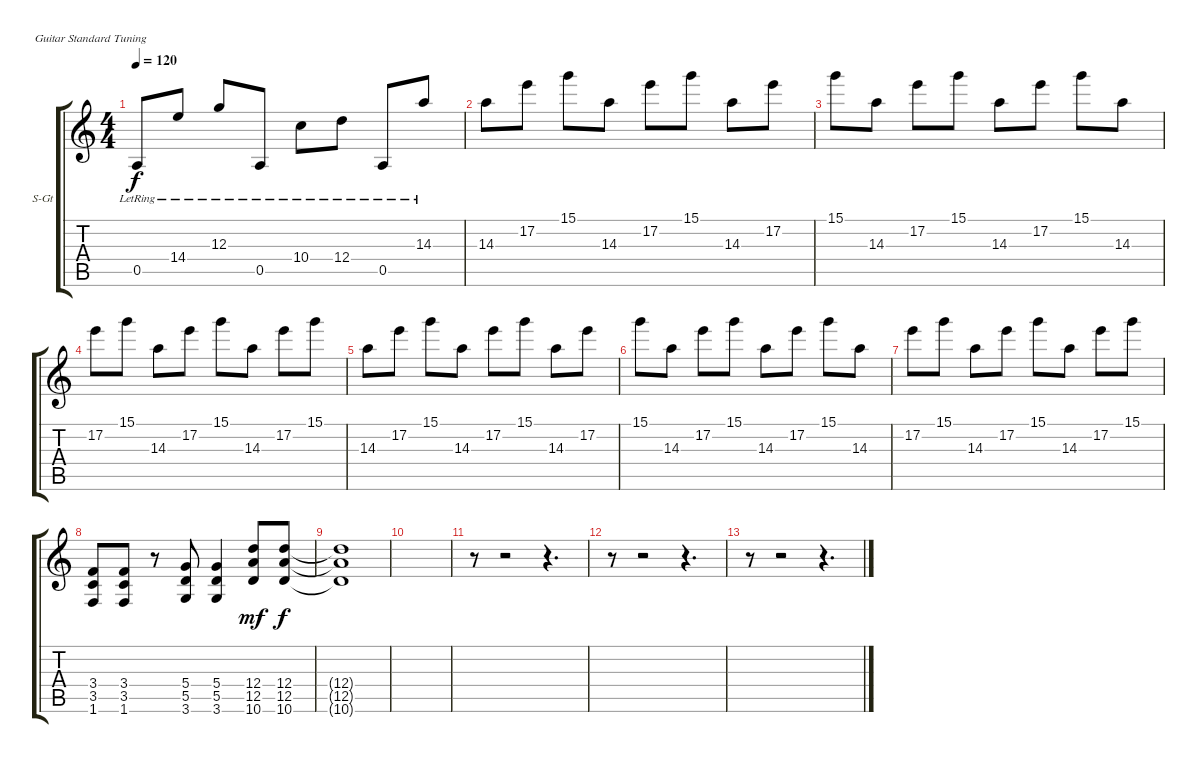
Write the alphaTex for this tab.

\bracketExtendMode groupsimilarinstruments
\firstSystemTrackNameOrientation horizontal
\otherSystemsTrackNameOrientation horizontal
\track ("Track 1" "S-Gt") {instrument acousticguitarsteel}
\staff {score tabs}
\tuning (E4 B3 G3 D3 A2 E2)
\ts (4 4)
\tempo 120
\clef g2
\ks c
0.5{lr}.8{dy f} 14.4{lr}.8 12.3{lr}.8 0.5{lr}.8 10.4{lr}.8 12.4{lr}.8 0.5{lr}.8 14.3{lr}.8 |
14.3.8 17.2.8 15.1.8 14.3.8 17.2.8 15.1.8 14.3.8 17.2.8 |
15.1.8 14.3.8 17.2.8 15.1.8 14.3.8 17.2.8 15.1.8 14.3.8 |
17.2.8 15.1.8 14.3.8 17.2.8 15.1.8 14.3.8 17.2.8 15.1.8 |
14.3.8 17.2.8 15.1.8 14.3.8 17.2.8 15.1.8 14.3.8 17.2.8 |
15.1.8 14.3.8 17.2.8 15.1.8 14.3.8 17.2.8 15.1.8 14.3.8 |
17.2.8 15.1.8 14.3.8 17.2.8 15.1.8 14.3.8 17.2.8 15.1.8 |
(3.4 3.5 1.6).8 (3.4 3.5 1.6).8 r.8 (5.4 5.5 3.6).8 (5.4 5.5 3.6).4 (10.6 12.5 12.4).8{dy mf} (12.4 12.5 10.6).8{dy f} |
(12.4{t} 12.5{t} 10.6{t}).1 |
|
r.8 r.2 r.4{d} |
r.8 r.2 r.4{d} |
r.8 r.2 r.4{d}
